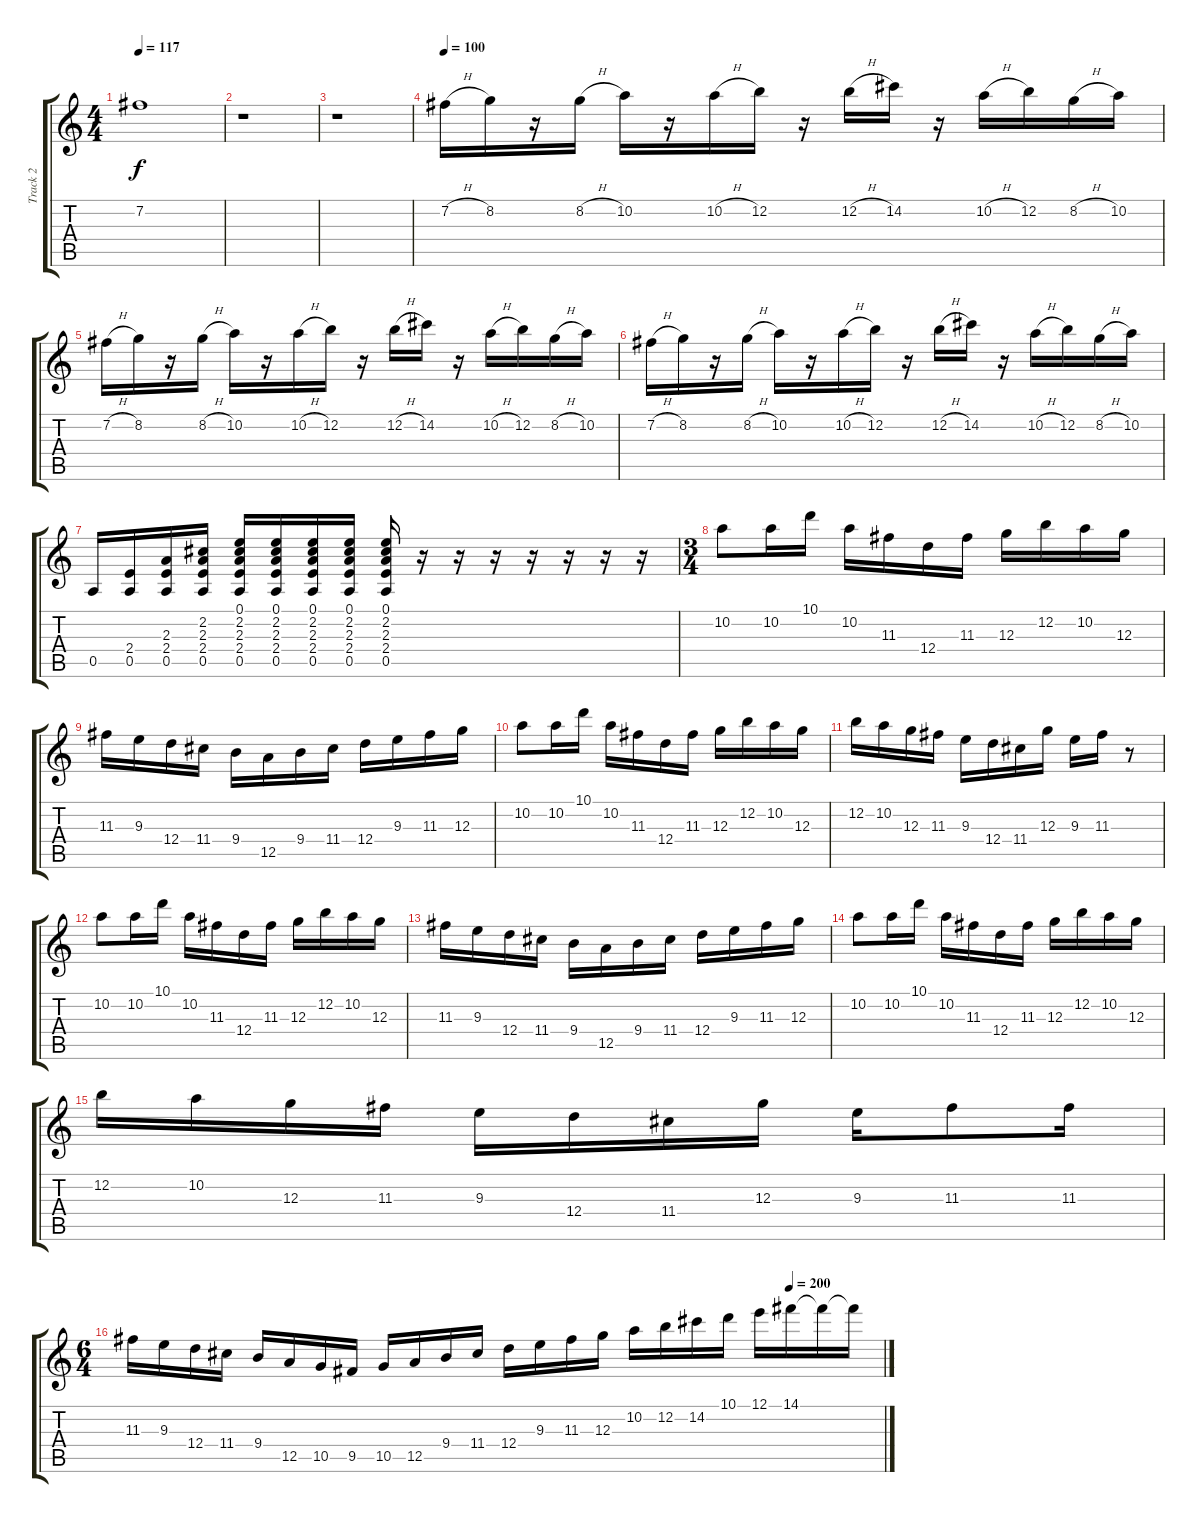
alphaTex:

\track ("Track 2" "Track 2") {instrument acousticguitarsteel}
\staff {score tabs}
\tuning (E4 B3 G3 D3 A2 E2) {hide}
\ts (4 4)
\tempo 117
\clef g2
\ks c
7.2{t}.1{dy f} |
r.1 |
r.1 |
\tempo 100
7.2{h}.16 8.2.16 r.16 8.2{h}.16 10.2.16 r.16 10.2{h}.16 12.2.16 r.16 12.2{h}.16 14.2.16 r.16 10.2{h}.16 12.2.16 8.2{h}.16 10.2.16 |
7.2{h}.16 8.2.16 r.16 8.2{h}.16 10.2.16 r.16 10.2{h}.16 12.2.16 r.16 12.2{h}.16 14.2.16 r.16 10.2{h}.16 12.2.16 8.2{h}.16 10.2.16 |
7.2{h}.16 8.2.16 r.16 8.2{h}.16 10.2.16 r.16 10.2{h}.16 12.2.16 r.16 12.2{h}.16 14.2.16 r.16 10.2{h}.16 12.2.16 8.2{h}.16 10.2.16 |
0.5.16 (2.4 0.5).16 (2.3 2.4 0.5).16 (2.2 2.3 2.4 0.5).16 (0.1 2.2 2.3 2.4 0.5).16 (0.1 2.2 2.3 2.4 0.5).16 (0.1 2.2 2.3 2.4 0.5).16 (0.1 2.2 2.3 2.4 0.5).16 (0.1 2.2 2.3 2.4 0.5).16 r.16 r.16 r.16 r.16 r.16 r.16 r.16 |
\ts (3 4)
10.2.8 10.2.16 10.1.16 10.2.16 11.3.16 12.4.16 11.3.16 12.3.16 12.2.16 10.2.16 12.3.16 |
11.3.16 9.3.16 12.4.16 11.4.16 9.4.16 12.5.16 9.4.16 11.4.16 12.4.16 9.3.16 11.3.16 12.3.16 |
10.2.8 10.2.16 10.1.16 10.2.16 11.3.16 12.4.16 11.3.16 12.3.16 12.2.16 10.2.16 12.3.16 |
12.2.16 10.2.16 12.3.16 11.3.16 9.3.16 12.4.16 11.4.16 12.3.16 9.3.16 11.3.16 r.8 |
10.2.8 10.2.16 10.1.16 10.2.16 11.3.16 12.4.16 11.3.16 12.3.16 12.2.16 10.2.16 12.3.16 |
11.3.16 9.3.16 12.4.16 11.4.16 9.4.16 12.5.16 9.4.16 11.4.16 12.4.16 9.3.16 11.3.16 12.3.16 |
10.2.8 10.2.16 10.1.16 10.2.16 11.3.16 12.4.16 11.3.16 12.3.16 12.2.16 10.2.16 12.3.16 |
12.2.16 10.2.16 12.3.16 11.3.16 9.3.16 12.4.16 11.4.16 12.3.16 9.3.16 11.3.8 11.3.16 |
\ts (6 4)
\tempo (150 0.875)
\tempo (200 0.875)
11.3.16 9.3.16 12.4.16 11.4.16 9.4.16 12.5.16 10.5.16 9.5.16 10.5.16 12.5.16 9.4.16 11.4.16 12.4.16 9.3.16 11.3.16 12.3.16 10.2.16 12.2.16 14.2.16 10.1.16 12.1.16 14.1.16 14.1{t}.16 14.1{t}.16
